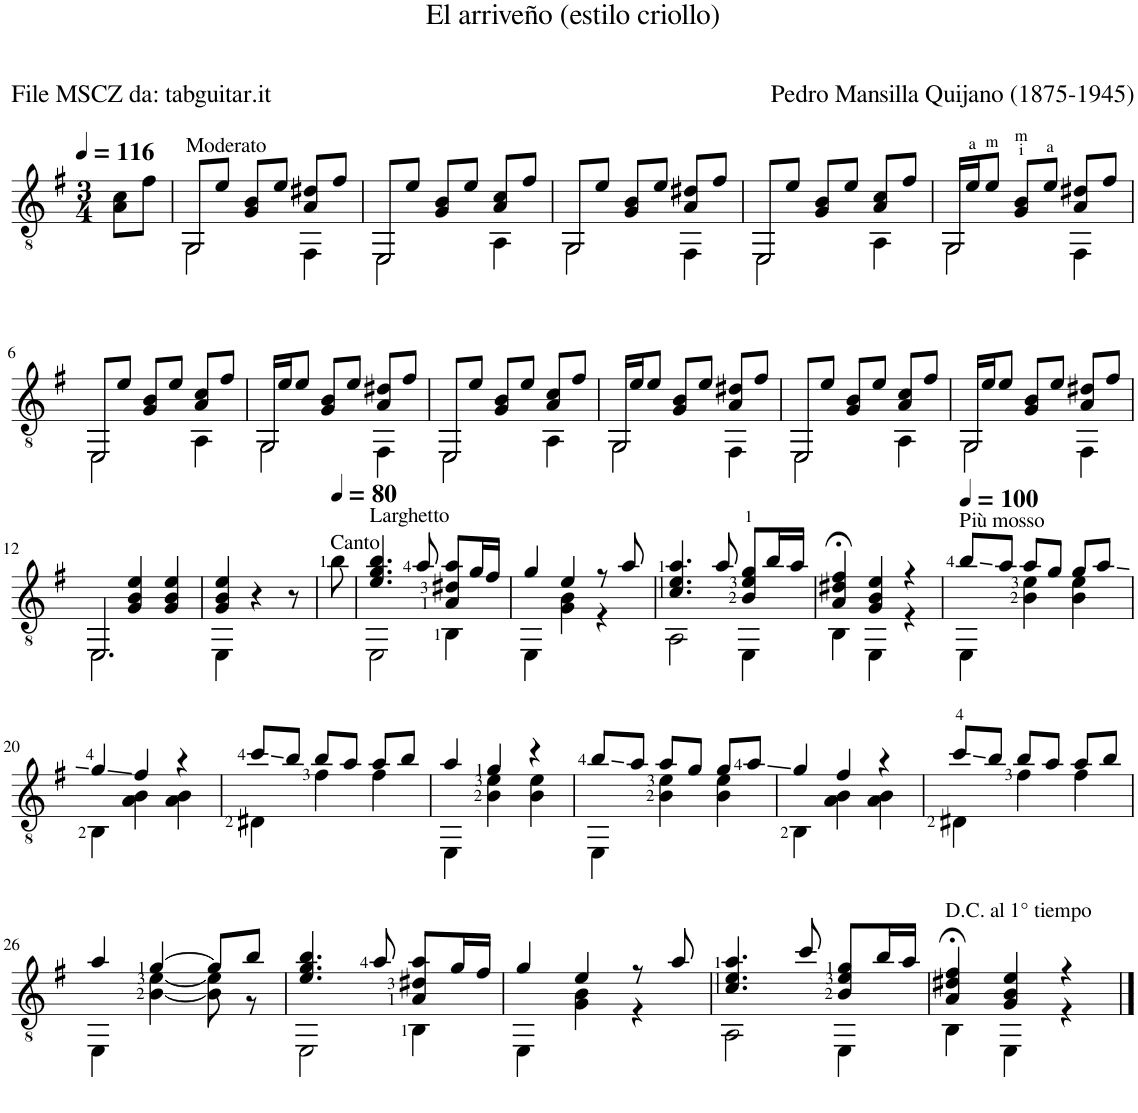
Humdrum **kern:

**kern
*part1
*staff1
*I"Guitar
*I'Guit.
*clefGv2
*k[f#]
*M3/4
*MM116
=
8A\ 8c\L
8f#\J
=1
!LO:TX:a:t=Moderato
!LO:N:head=open
*^
8GG/L	2GG\
8e/J	.
8G/ 8B/L	.
8e/J	.
8A/ 8d#X/L	4FF#\
8f#/J	.
=2	=2
!LO:N:head=open	!
8EE/L	2EE\
8e/J	.
8G/ 8B/L	.
8e/J	.
8A/ 8c/L	4AA\
8f#/J	.
=3	=3
!LO:N:head=open	!
8GG/L	2GG\
8e/J	.
8G/ 8B/L	.
8e/J	.
8A/ 8d#X/L	4FF#\
8f#/J	.
=4	=4
!LO:N:head=open	!
8EE/L	2EE\
8e/J	.
8G/ 8B/L	.
8e/J	.
8A/ 8c/L	4AA\
8f#/J	.
=5	=5
!LO:N:head=open	!
16GG/LL	2GG\
16e/J	.
8e/J	.
8G/ 8B/L	.
8e/J	.
8A/ 8d#X/L	4FF#\
8f#/J	.
!!LO:LB:g=z	!!
=6	=6
!LO:N:head=open	!
8EE/L	2EE\
8e/J	.
8G/ 8B/L	.
8e/J	.
8A/ 8c/L	4AA\
8f#/J	.
=7	=7
!LO:N:head=open	!
16GG/LL	2GG\
16e/J	.
8e/J	.
8G/ 8B/L	.
8e/J	.
8A/ 8d#X/L	4FF#\
8f#/J	.
=8	=8
!LO:N:head=open	!
8EE/L	2EE\
8e/J	.
8G/ 8B/L	.
8e/J	.
8A/ 8c/L	4AA\
8f#/J	.
=9	=9
!LO:N:head=open	!
16GG/LL	2GG\
16e/J	.
8e/J	.
8G/ 8B/L	.
8e/J	.
8A/ 8d#X/L	4FF#\
8f#/J	.
=10	=10
!LO:N:head=open	!
8EE/L	2EE\
8e/J	.
8G/ 8B/L	.
8e/J	.
8A/ 8c/L	4AA\
8f#/J	.
=11	=11
!LO:N:head=open	!
16GG/LL	2GG\
16e/J	.
8e/J	.
8G/ 8B/L	.
8e/J	.
8A/ 8d#X/L	4FF#\
8f#/J	.
!!LO:LB:g=z	!!
=12	=12
!LO:N:head=open	!
4EE/	2.EE\
4G/ 4B/ 4e/	.
4G/ 4B/ 4e/	.
=13	=13
4G/ 4B/ 4e/	4EE\
4r	4.ryy
8r	.
*v	*v
=14
*MM80
!LO:TX:a:t=Canto
8b\
=15
*^
!LO:TX:a:t=Larghetto	!
4.e/ 4.g/ 4.b/	2EE\
8a/	.
8A/ 8d#X/ 8a/L	4BB\
16g/L	.
16f#/JJ	.
=16	=16
4g/	4EE\
4e/	4G\ 4B\
8r	4r
8a/	.
=17	=17
4.c/ 4.e/ 4.a/	2AA\
8a/	.
8B/ 8e/ 8g/L	4EE\
16b/L	.
16a/JJ	.
=18	=18
4A/;< 4d#X/;< 4f#/;<	4BB\
4G/ 4B/ 4e/	4EE\
4r	4r
=19	=19
*MM100	*
!LO:TX:a:t=Più mosso	!
8b/L	4EE\
8a/J	.
8a/L	4B\ 4e\
8g/J	.
8g/L	4B\ 4e\
8a/J	.
!!LO:LB:g=z	!!
=20	=20
4g/	4BB\
4f#/	4A\ 4B\
4r	4A\ 4B\
=21	=21
8cc/L	4D#X\
8b/J	.
8b/L	4f#\
8a/J	.
8a/L	4f#\
8b/J	.
=22	=22
4a/	4EE\
4g/	4B\ 4e\
4r	4B\ 4e\
=23	=23
8b/L	4EE\
8a/J	.
8a/L	4B\ 4e\
8g/J	.
8g/L	4B\ 4e\
8a/J	.
=24	=24
4g/	4BB\
4f#/	4A\ 4B\
4r	4A\ 4B\
=25	=25
8cc/L	4D#X\
8b/J	.
8b/L	4f#\
8a/J	.
8a/L	4f#\
8b/J	.
!!LO:LB:g=z	!!
=26	=26
4a/	4EE\
[4g/	[4B\ [4e\
8g/L]	8B\] 8e\]
8b/J	8r
=27	=27
4.e/ 4.g/ 4.b/	2EE\
8a/	.
8A/ 8d#X/ 8a/L	4BB\
16g/L	.
16f#/JJ	.
=28	=28
4g/	4EE\
4e/	4G\ 4B\
8r	4r
8a/	.
=29	=29
4.c/ 4.e/ 4.a/	2AA\
8cc/	.
8B/ 8e/ 8g/L	4EE\
16b/L	.
16a/JJ	.
=30	=30
!LO:TX:a:t=D.C. al 1° tiempo	!
4A/;< 4d#X/;< 4f#/;<	4BB\
4G/ 4B/ 4e/	4EE\
4r	4r
*v	*v
==
*-
